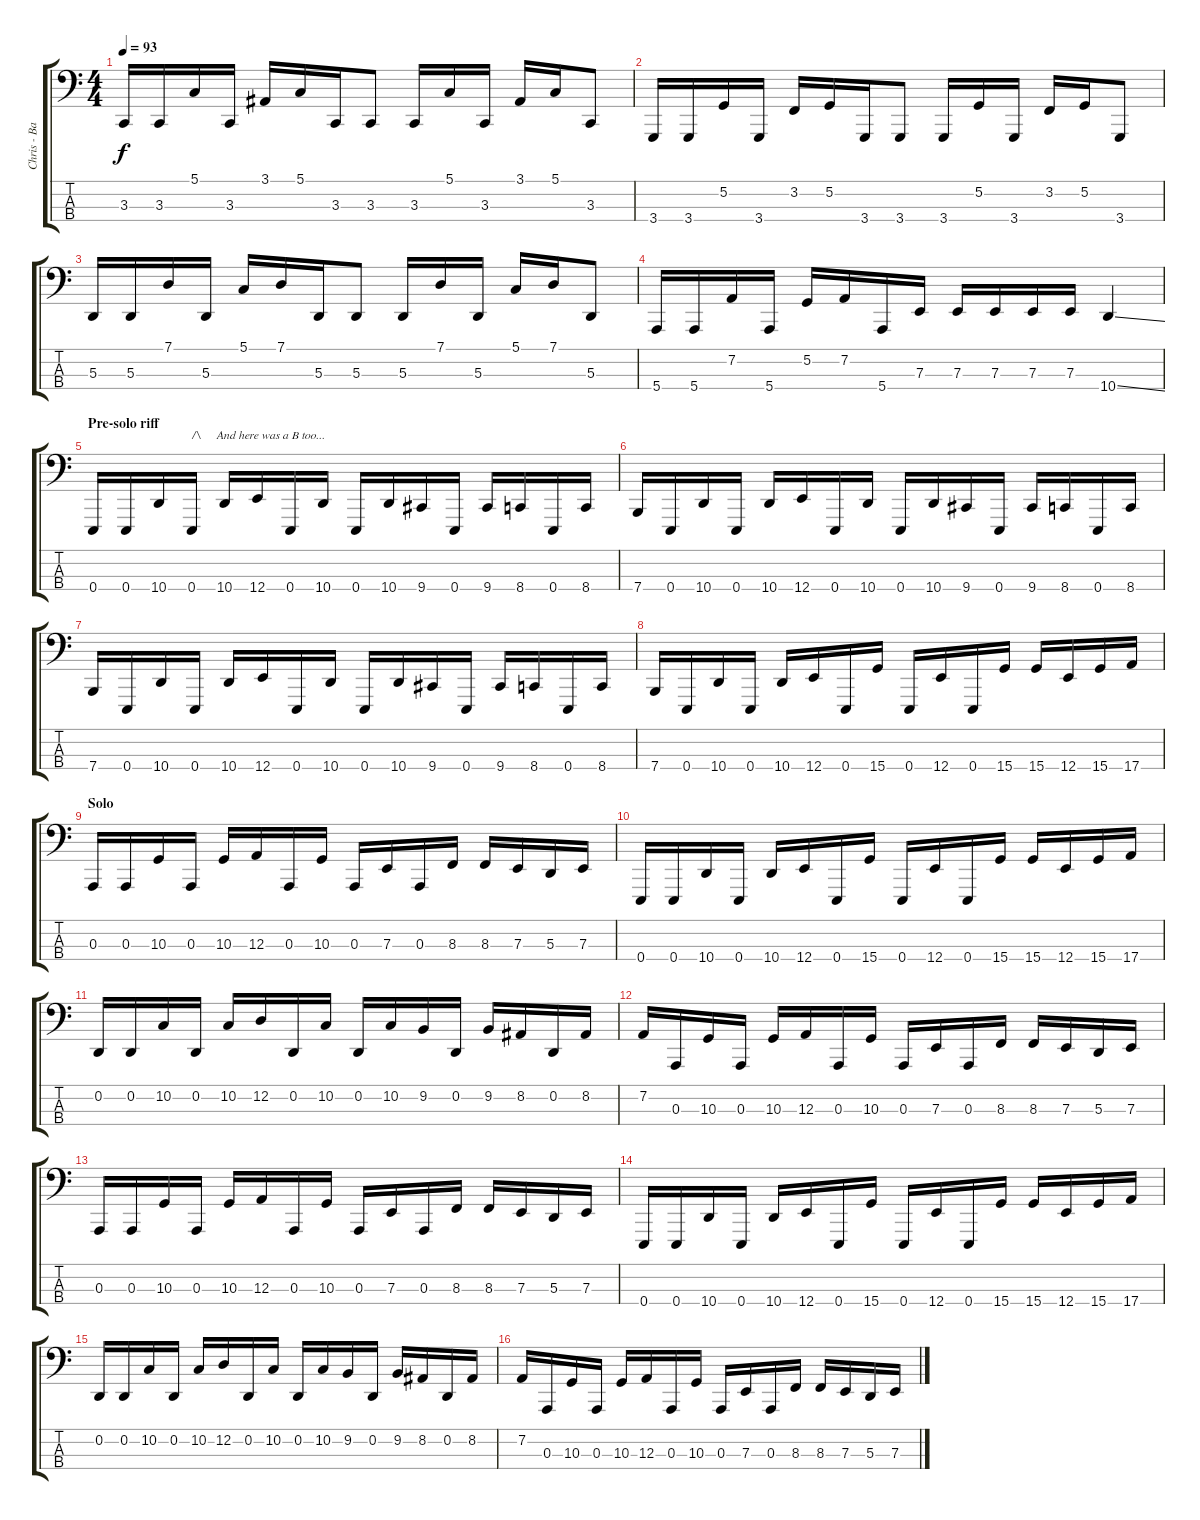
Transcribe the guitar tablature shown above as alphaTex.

\track ("Chris - Bass" "Chris - Ba") {instrument lead8bassandlead}
\staff {score tabs}
\tuning (G2 D2 A1 E1) {hide}
\ts (4 4)
\tempo 93
\clef f4
\ks c
3.3.16{dy f} 3.3.16 5.1.16 3.3.16 3.1.16 5.1.16 3.3.16 3.3.8 3.3.16 5.1.16 3.3.16 3.1.16 5.1.16 3.3.8 |
3.4.16 3.4.16 5.2.16 3.4.16 3.2.16 5.2.16 3.4.16 3.4.8 3.4.16 5.2.16 3.4.16 3.2.16 5.2.16 3.4.8 |
5.3.16 5.3.16 7.1.16 5.3.16 5.1.16 7.1.16 5.3.16 5.3.8 5.3.16 7.1.16 5.3.16 5.1.16 7.1.16 5.3.8 |
5.4.16 5.4.16 7.2.16 5.4.16 5.2.16 7.2.16 5.4.16 7.3.16 7.3.16 7.3.16 7.3.16 7.3.16 10.4{ss}.4 |
\section ("" "Pre-solo riff")
0.4.16 0.4.16 10.4.16 0.4.16{txt "/\\     And here was a B too..."} 10.4.16 12.4.16 0.4.16 10.4.16 0.4.16 10.4.16 9.4.16 0.4.16 9.4.16 8.4.16 0.4.16 8.4.16 |
7.4.16 0.4.16 10.4.16 0.4.16 10.4.16 12.4.16 0.4.16 10.4.16 0.4.16 10.4.16 9.4.16 0.4.16 9.4.16 8.4.16 0.4.16 8.4.16 |
7.4.16 0.4.16 10.4.16 0.4.16 10.4.16 12.4.16 0.4.16 10.4.16 0.4.16 10.4.16 9.4.16 0.4.16 9.4.16 8.4.16 0.4.16 8.4.16 |
7.4.16 0.4.16 10.4.16 0.4.16 10.4.16 12.4.16 0.4.16 15.4.16 0.4.16 12.4.16 0.4.16 15.4.16 15.4.16 12.4.16 15.4.16 17.4.16 |
\section ("" "Solo")
0.3.16 0.3.16 10.3.16 0.3.16 10.3.16 12.3.16 0.3.16 10.3.16 0.3.16 7.3.16 0.3.16 8.3.16 8.3.16 7.3.16 5.3.16 7.3.16 |
0.4.16 0.4.16 10.4.16 0.4.16 10.4.16 12.4.16 0.4.16 15.4.16 0.4.16 12.4.16 0.4.16 15.4.16 15.4.16 12.4.16 15.4.16 17.4.16 |
0.2.16 0.2.16 10.2.16 0.2.16 10.2.16 12.2.16 0.2.16 10.2.16 0.2.16 10.2.16 9.2.16 0.2.16 9.2.16 8.2.16 0.2.16 8.2.16 |
7.2.16 0.3.16 10.3.16 0.3.16 10.3.16 12.3.16 0.3.16 10.3.16 0.3.16 7.3.16 0.3.16 8.3.16 8.3.16 7.3.16 5.3.16 7.3.16 |
0.3.16 0.3.16 10.3.16 0.3.16 10.3.16 12.3.16 0.3.16 10.3.16 0.3.16 7.3.16 0.3.16 8.3.16 8.3.16 7.3.16 5.3.16 7.3.16 |
0.4.16 0.4.16 10.4.16 0.4.16 10.4.16 12.4.16 0.4.16 15.4.16 0.4.16 12.4.16 0.4.16 15.4.16 15.4.16 12.4.16 15.4.16 17.4.16 |
0.2.16 0.2.16 10.2.16 0.2.16 10.2.16 12.2.16 0.2.16 10.2.16 0.2.16 10.2.16 9.2.16 0.2.16 9.2.16 8.2.16 0.2.16 8.2.16 |
7.2.16 0.3.16 10.3.16 0.3.16 10.3.16 12.3.16 0.3.16 10.3.16 0.3.16 7.3.16 0.3.16 8.3.16 8.3.16 7.3.16 5.3.16 7.3.16
